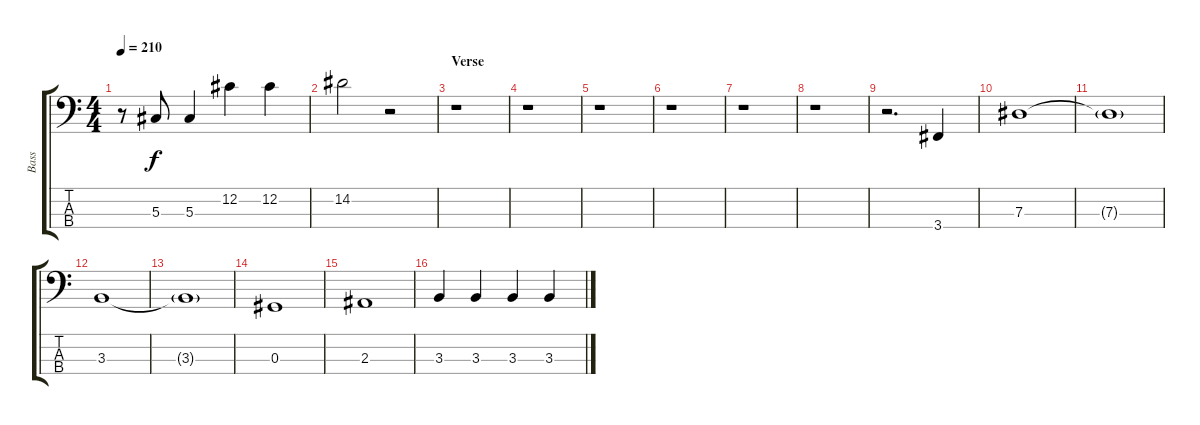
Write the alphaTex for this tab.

\track ("Bass" "Bass") {instrument electricbassfinger}
\staff {score tabs}
\tuning (Gb2 Db2 Ab1 Eb1) {hide}
\ts (4 4)
\tempo 210
\clef f4
\ks c
r.8{dy f} 5.3.8 5.3.4 12.2.4 12.2.4 |
14.2.2 r.2 |
\section ("" "Verse")
r.1 |
r.1 |
r.1 |
r.1 |
r.1 |
r.1 |
r.2{d} 3.4.4 |
7.3.1 |
7.3{g t}.1 |
3.3.1 |
3.3{g t}.1 |
0.3.1 |
2.3.1 |
3.3.4 3.3.4 3.3.4 3.3.4
